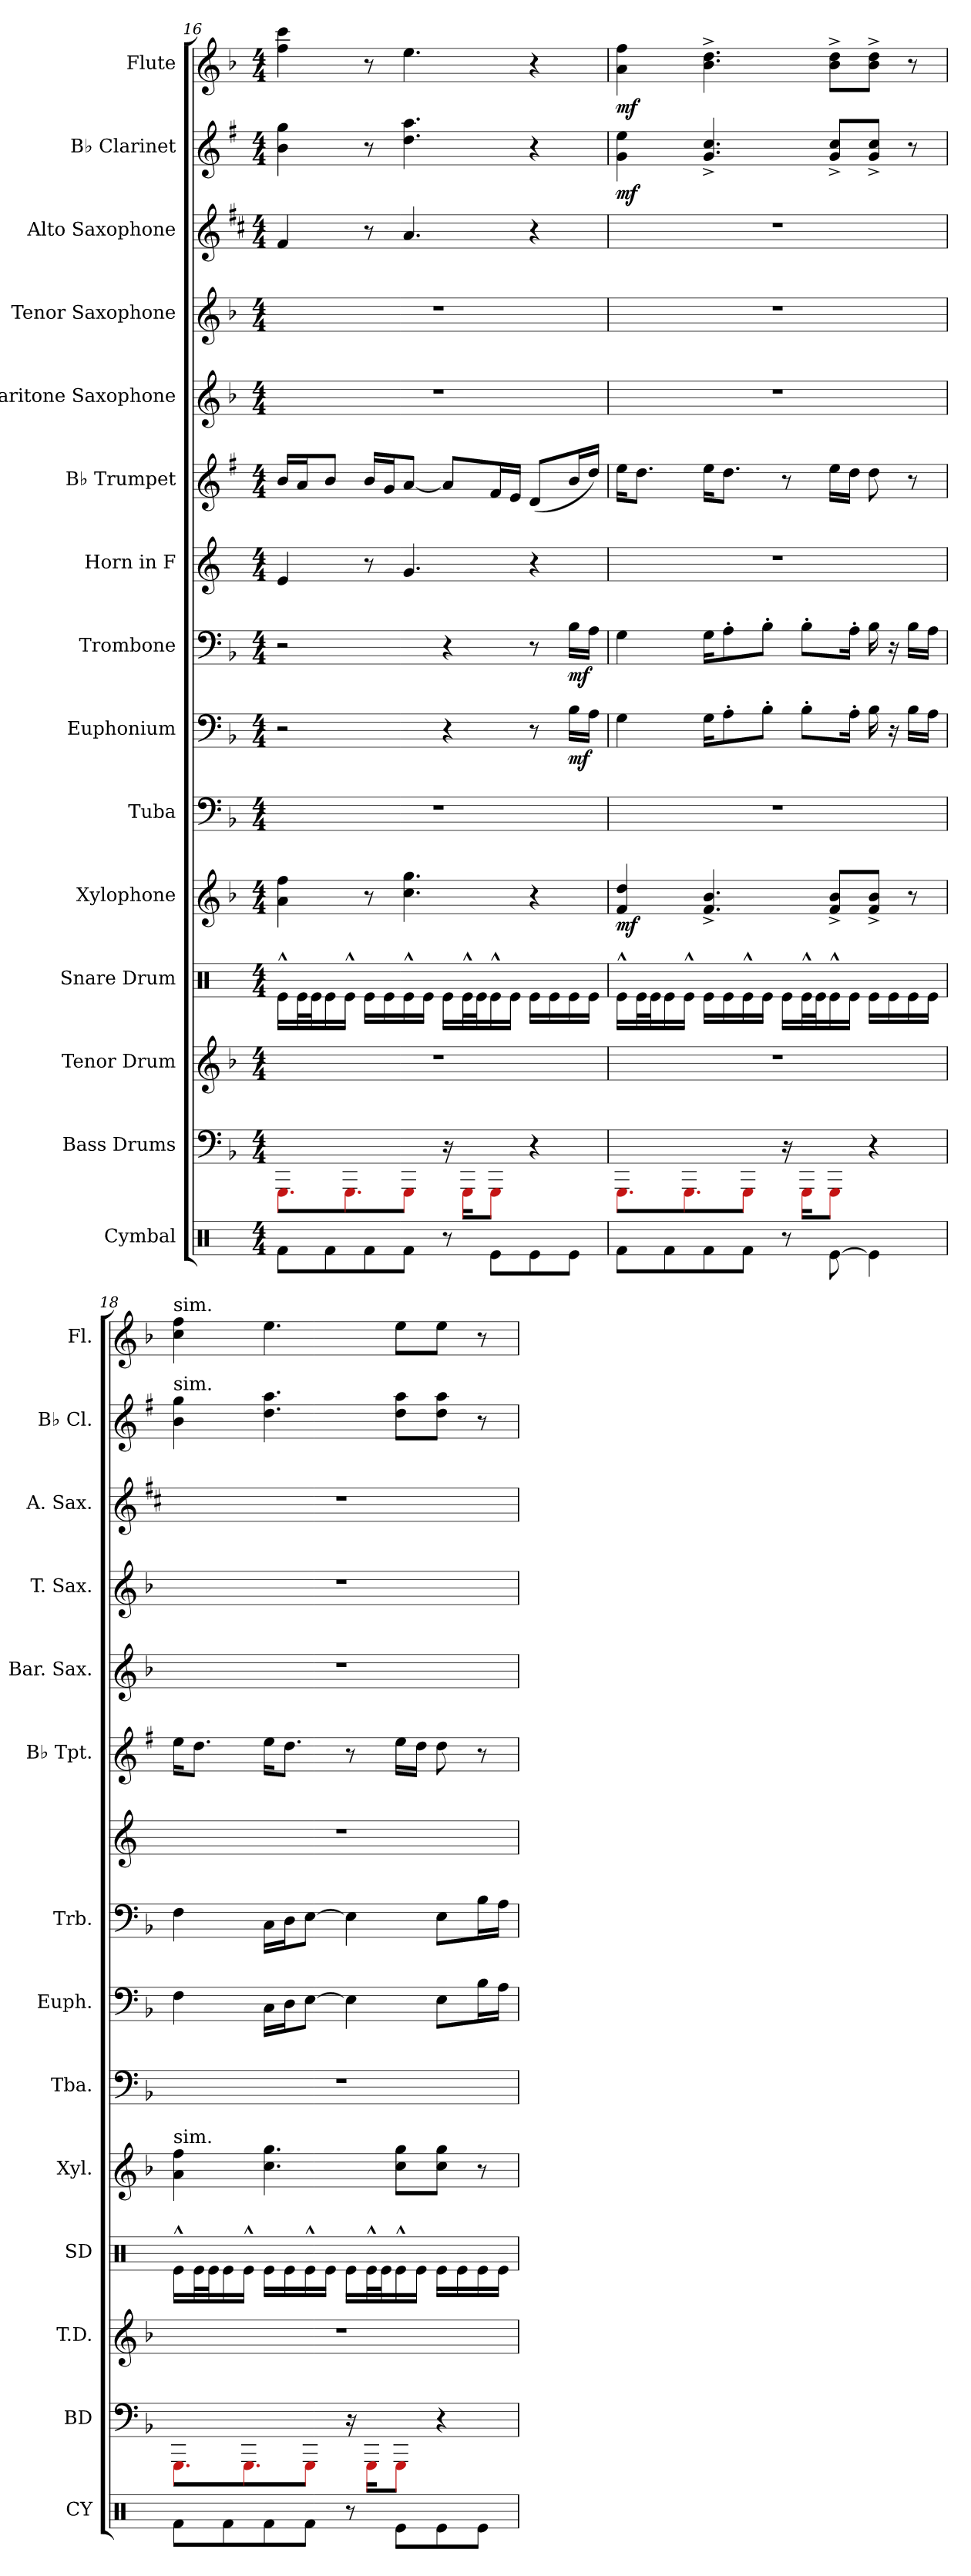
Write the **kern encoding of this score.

**kern	**kern	**kern	**kern	**kern	**dynam	**kern	**kern	**dynam	**kern	**dynam	**kern	**kern	**kern	**kern	**kern	**kern	**dynam	**kern	**dynam
*part15	*part14	*part13	*part12	*part11	*part11	*part10	*part9	*part9	*part8	*part8	*part7	*part6	*part5	*part4	*part3	*part2	*part2	*part1	*part1
*staff15	*staff14	*staff13	*staff12	*staff11	*staff11	*staff10	*staff9	*staff9	*staff8	*staff8	*staff7	*staff6	*staff5	*staff4	*staff3	*staff2	*staff2	*staff1	*staff1
*I"Cymbal	*I"Bass Drums	*I"Tenor Drum	*I"Snare Drum	*I"Xylophone	*	*I"Tuba	*I"Euphonium	*	*I"Trombone	*	*I"Horn in F	*I"B♭ Trumpet	*I"Baritone Saxophone	*I"Tenor Saxophone	*I"Alto Saxophone	*I"B♭ Clarinet	*	*I"Flute	*
*I'CY	*I'BD	*I'T.D.	*I'SD	*I'Xyl.	*	*I'Tba.	*I'Euph.	*	*I'Trb.	*	*	*I'B♭ Tpt.	*I'Bar. Sax.	*I'T. Sax.	*I'A. Sax.	*I'B♭ Cl.	*	*I'Fl.	*
*clefX	*clefF4	*clefG2	*clefX	*clefG2	*	*clefF4	*clefF4	*	*clefF4	*	*clefG2	*clefG2	*clefG2	*clefG2	*clefG2	*clefG2	*	*clefG2	*
*	*	*	*	*ITrd-7c-12	*	*	*	*	*	*	*ITrd4c7	*ITrd1c2	*ITrd12c21	*ITrd8c14	*ITrd5c9	*ITrd1c2	*	*	*
*k[]	*k[b-]	*k[b-]	*k[]	*k[b-]	*	*k[b-]	*k[b-]	*	*k[b-]	*	*k[b-]	*k[b-]	*k[b-]	*k[b-]	*k[b-]	*k[b-]	*	*k[b-]	*
*M4/4	*M4/4	*M4/4	*M4/4	*M4/4	*	*M4/4	*M4/4	*	*M4/4	*	*M4/4	*M4/4	*M4/4	*M4/4	*M4/4	*M4/4	*	*M4/4	*
=16	=16	=16	=16	=16	=16	=16	=16	=16	=16	=16	=16	=16	=16	=16	=16	=16	=16	=16	=16
8Rf\L	8.RE\L	1r	16Re^^\LL	4aa\ 4fff\	.	1r	2r	.	2r	.	4A/	16a/LL	1r	1r	4A/	4a\ 4ff\	.	4ff\ 4ccc\	.
.	.	.	32Re\L	.	.	.	.	.	.	.	.	16g/J	.	.	.	.	.	.	.
.	.	.	32Re\J	.	.	.	.	.	.	.	.	.	.	.	.	.	.	.	.
8Rf\	.	.	16Re\	.	.	.	.	.	.	.	.	8a/J	.	.	.	.	.	.	.
.	8.RE\	.	16Re^^\JJ	.	.	.	.	.	.	.	.	.	.	.	.	.	.	.	.
8Rf\	.	.	16Re\LL	8r	.	.	.	.	.	.	8r	16a/LL	.	.	8r	8r	.	8r	.
.	.	.	16Re\	.	.	.	.	.	.	.	.	16f/J	.	.	.	.	.	.	.
8Rf\J	8RE\J	.	16Re^^\	4.ccc\ 4.ggg\	.	.	.	.	.	.	4.c/	[8g/J	.	.	4.c/	4.cc\ 4.gg\	.	4.ee\	.
.	.	.	16Re\JJ	.	.	.	.	.	.	.	.	.	.	.	.	.	.	.	.
8r	16r	.	16Re\LL	.	.	.	4r	.	4r	.	.	8g/L]	.	.	.	.	.	.	.
.	16RE\KL	.	32Re^^\L	.	.	.	.	.	.	.	.	.	.	.	.	.	.	.	.
.	.	.	32Re\J	.	.	.	.	.	.	.	.	.	.	.	.	.	.	.	.
8Re\L	8RE\J	.	16Re^^\	.	.	.	.	.	.	.	.	16e/L	.	.	.	.	.	.	.
.	.	.	16Re\JJ	.	.	.	.	.	.	.	.	16d/JJ	.	.	.	.	.	.	.
8Re\	4r	.	16Re\LL	4r	.	.	8r	.	8r	.	4r	(8c/L	.	.	4r	4r	.	4r	.
.	.	.	16Re\	.	.	.	.	.	.	.	.	.	.	.	.	.	.	.	.
!	!	!	!	!	!	!	!	!LO:DY:b	!	!LO:DY:b	!	!	!	!	!	!	!	!	!
8Re\J	.	.	16Re\	.	.	.	16B-\LL	mf	16B-\LL	mf	.	16a/L	.	.	.	.	.	.	.
.	.	.	16Re\JJ	.	.	.	16A\JJ	.	16A\JJ	.	.	16cc/JJ)	.	.	.	.	.	.	.
=17	=17	=17	=17	=17	=17	=17	=17	=17	=17	=17	=17	=17	=17	=17	=17	=17	=17	=17	=17
!	!	!	!	!	!LO:DY:b	!	!	!	!	!	!	!	!	!	!	!	!LO:DY:b	!	!LO:DY:b
8Rf\L	8.RE\L	1r	16Re^^\LL	4ff/ 4ddd/	mf	1r	4G\	.	4G\	.	1r	16dd\KL	1r	1r	1r	4f\ 4dd\	mf	4a\ 4ff\	mf
.	.	.	32Re\L	.	.	.	.	.	.	.	.	8.cc\J	.	.	.	.	.	.	.
.	.	.	32Re\J	.	.	.	.	.	.	.	.	.	.	.	.	.	.	.	.
8Rf\	.	.	16Re\	.	.	.	.	.	.	.	.	.	.	.	.	.	.	.	.
.	8.RE\	.	16Re^^\JJ	.	.	.	.	.	.	.	.	.	.	.	.	.	.	.	.
8Rf\	.	.	16Re\LL	4.ff/^ 4.bb-/^	.	.	16G\KL	.	16G\KL	.	.	16dd\KL	.	.	.	4.f/^ 4.b-/^	.	4.b-\^ 4.dd\^	.
.	.	.	16Re\	.	.	.	8A'\	.	8A'\	.	.	8.cc\J	.	.	.	.	.	.	.
8Rf\J	8RE\J	.	16Re^^\	.	.	.	.	.	.	.	.	.	.	.	.	.	.	.	.
.	.	.	16Re\JJ	.	.	.	8B-'\J	.	8B-'\J	.	.	.	.	.	.	.	.	.	.
8r	16r	.	16Re\LL	.	.	.	.	.	.	.	.	8r	.	.	.	.	.	.	.
.	16RE\KL	.	32Re^^\L	.	.	.	8B-'\L	.	8B-'\L	.	.	.	.	.	.	.	.	.	.
.	.	.	32Re\J	.	.	.	.	.	.	.	.	.	.	.	.	.	.	.	.
[8Re\	8RE\J	.	16Re^^\	8ff/^ 8bb-/^L	.	.	.	.	.	.	.	16dd\LL	.	.	.	8f/^ 8b-/^L	.	8b-\^ 8dd\^L	.
.	.	.	16Re\JJ	.	.	.	16A'\Jk	.	16A'\Jk	.	.	16cc\JJ	.	.	.	.	.	.	.
4Re\]	4r	.	16Re\LL	8ff/^ 8bb-/^J	.	.	16B-\	.	16B-\	.	.	8cc\	.	.	.	8f/^ 8b-/^J	.	8b-\^ 8dd\^J	.
.	.	.	16Re\	.	.	.	16r	.	16r	.	.	.	.	.	.	.	.	.	.
.	.	.	16Re\	8r	.	.	16B-\LL	.	16B-\LL	.	.	8r	.	.	.	8r	.	8r	.
.	.	.	16Re\JJ	.	.	.	16A\JJ	.	16A\JJ	.	.	.	.	.	.	.	.	.	.
=18	=18	=18	=18	=18	=18	=18	=18	=18	=18	=18	=18	=18	=18	=18	=18	=18	=18	=18	=18
!	!	!	!	!	!	!	!	!	!	!	!	!	!	!	!	!	!	!LO:TX:a:t=sim.	!
!	!	!	!	!	!	!	!	!	!	!	!	!	!	!	!	!LO:TX:a:t=sim.	!	!	!
!	!	!	!	!LO:TX:a:t=sim.	!	!	!	!	!	!	!	!	!	!	!	!	!	!	!
8Rf\L	8.RE\L	1r	16Re^^\LL	4aa\ 4fff\	.	1r	4F\	.	4F\	.	1r	16dd\KL	1r	1r	1r	4a\ 4ff\	.	4cc\ 4ff\	.
.	.	.	32Re\L	.	.	.	.	.	.	.	.	8.cc\J	.	.	.	.	.	.	.
.	.	.	32Re\J	.	.	.	.	.	.	.	.	.	.	.	.	.	.	.	.
8Rf\	.	.	16Re\	.	.	.	.	.	.	.	.	.	.	.	.	.	.	.	.
.	8.RE\	.	16Re^^\JJ	.	.	.	.	.	.	.	.	.	.	.	.	.	.	.	.
8Rf\	.	.	16Re\LL	4.ccc\ 4.ggg\	.	.	16C\LL	.	16C\LL	.	.	16dd\KL	.	.	.	4.cc\ 4.gg\	.	4.ee\	.
.	.	.	16Re\	.	.	.	16D\J	.	16D\J	.	.	8.cc\J	.	.	.	.	.	.	.
8Rf\J	8RE\J	.	16Re^^\	.	.	.	[8E\J	.	[8E\J	.	.	.	.	.	.	.	.	.	.
.	.	.	16Re\JJ	.	.	.	.	.	.	.	.	.	.	.	.	.	.	.	.
8r	16r	.	16Re\LL	.	.	.	4E\]	.	4E\]	.	.	8r	.	.	.	.	.	.	.
.	16RE\KL	.	32Re^^\L	.	.	.	.	.	.	.	.	.	.	.	.	.	.	.	.
.	.	.	32Re\J	.	.	.	.	.	.	.	.	.	.	.	.	.	.	.	.
8Re\L	8RE\J	.	16Re^^\	8ccc\ 8ggg\L	.	.	.	.	.	.	.	16dd\LL	.	.	.	8cc\ 8gg\L	.	8ee\L	.
.	.	.	16Re\JJ	.	.	.	.	.	.	.	.	16cc\JJ	.	.	.	.	.	.	.
8Re\	4r	.	16Re\LL	8ccc\ 8ggg\J	.	.	8E\L	.	8E\L	.	.	8cc\	.	.	.	8cc\ 8gg\J	.	8ee\J	.
.	.	.	16Re\	.	.	.	.	.	.	.	.	.	.	.	.	.	.	.	.
8Re\J	.	.	16Re\	8r	.	.	16B-\L	.	16B-\L	.	.	8r	.	.	.	8r	.	8r	.
.	.	.	16Re\JJ	.	.	.	16A\JJ	.	16A\JJ	.	.	.	.	.	.	.	.	.	.
=	=	=	=	=	=	=	=	=	=	=	=	=	=	=	=	=	=	=	=
*-	*-	*-	*-	*-	*-	*-	*-	*-	*-	*-	*-	*-	*-	*-	*-	*-	*-	*-	*-
